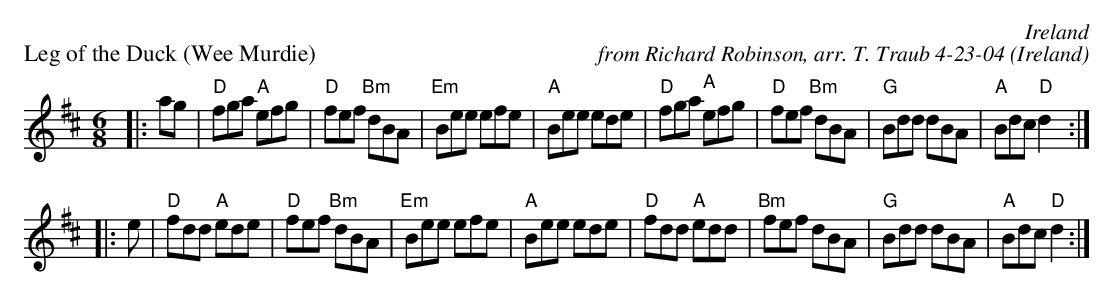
X:1
P: Leg of the Duck (Wee Murdie)
O: Ireland
M: 6/8
C: Ireland
C: from Richard Robinson, arr. T. Traub 4-23-04
K:D
|: ag |"D"fga "A"efg|"D"fef "Bm"dBA|"Em"Bee efe|"A"Bee ede|"D"fga "A"efg|"D"fef "Bm"dBA|"G"Bdd dBA|"A"Bdc "D"d2 :|
|: e|"D"fdd "A"ede|"D"fef "Bm"dBA|"Em"Bee efe|"A"Bee ede|"D"fdd "A"edd|"Bm"fef dBA|"G"Bdd dBA|"A"Bdc "D"d2:|
